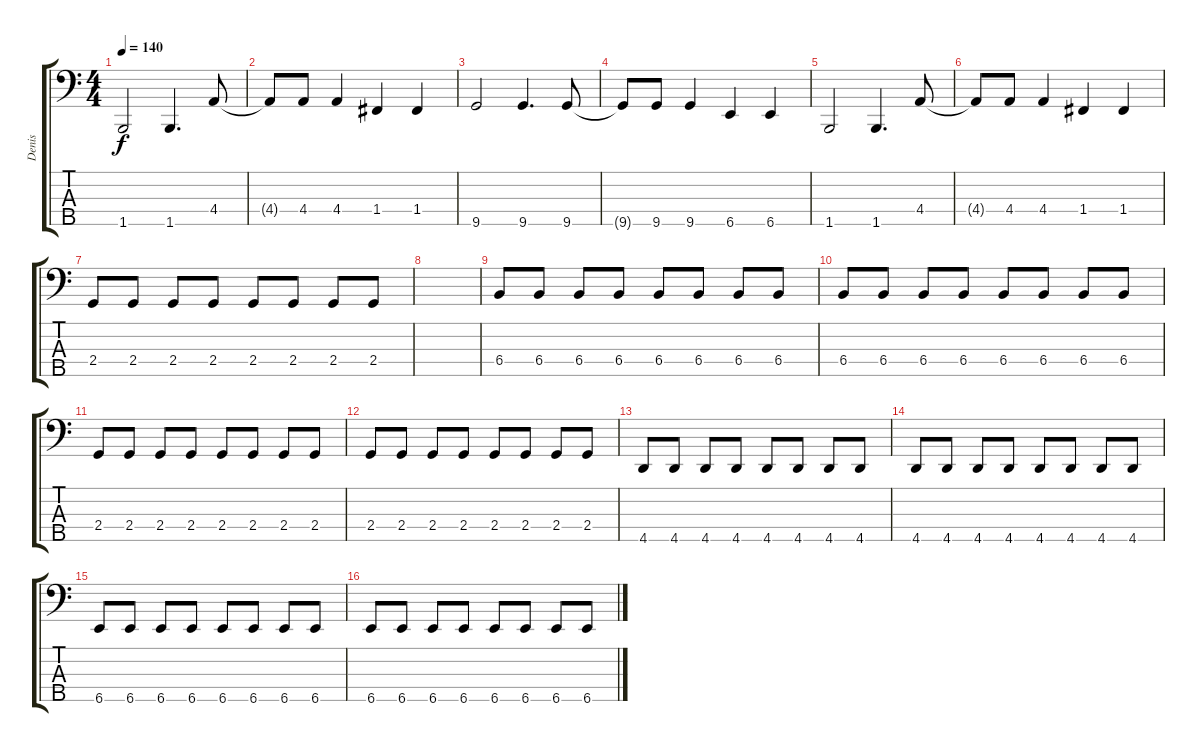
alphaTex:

\track ("Denis" "Denis") {instrument electricbasspick}
\staff {score tabs}
\tuning (Ab2 Eb2 Bb1 F1 Bb0) {hide}
\ts (4 4)
\tempo 140
\clef f4
\ks c
1.5.2{dy f} 1.5.4{d} 4.4.8 |
4.4{t}.8 4.4.8 4.4.4 1.4.4 1.4.4 |
9.5.2 9.5.4{d} 9.5.8 |
9.5{t}.8 9.5.8 9.5.4 6.5.4 6.5.4 |
1.5.2 1.5.4{d} 4.4.8 |
4.4{t}.8 4.4.8 4.4.4 1.4.4 1.4.4 |
2.4.8 2.4.8 2.4.8 2.4.8 2.4.8 2.4.8 2.4.8 2.4.8 |
|
6.4.8 6.4.8 6.4.8 6.4.8 6.4.8 6.4.8 6.4.8 6.4.8 |
6.4.8 6.4.8 6.4.8 6.4.8 6.4.8 6.4.8 6.4.8 6.4.8 |
2.4.8 2.4.8 2.4.8 2.4.8 2.4.8 2.4.8 2.4.8 2.4.8 |
2.4.8 2.4.8 2.4.8 2.4.8 2.4.8 2.4.8 2.4.8 2.4.8 |
4.5.8 4.5.8 4.5.8 4.5.8 4.5.8 4.5.8 4.5.8 4.5.8 |
4.5.8 4.5.8 4.5.8 4.5.8 4.5.8 4.5.8 4.5.8 4.5.8 |
6.5.8 6.5.8 6.5.8 6.5.8 6.5.8 6.5.8 6.5.8 6.5.8 |
6.5.8 6.5.8 6.5.8 6.5.8 6.5.8 6.5.8 6.5.8 6.5.8
